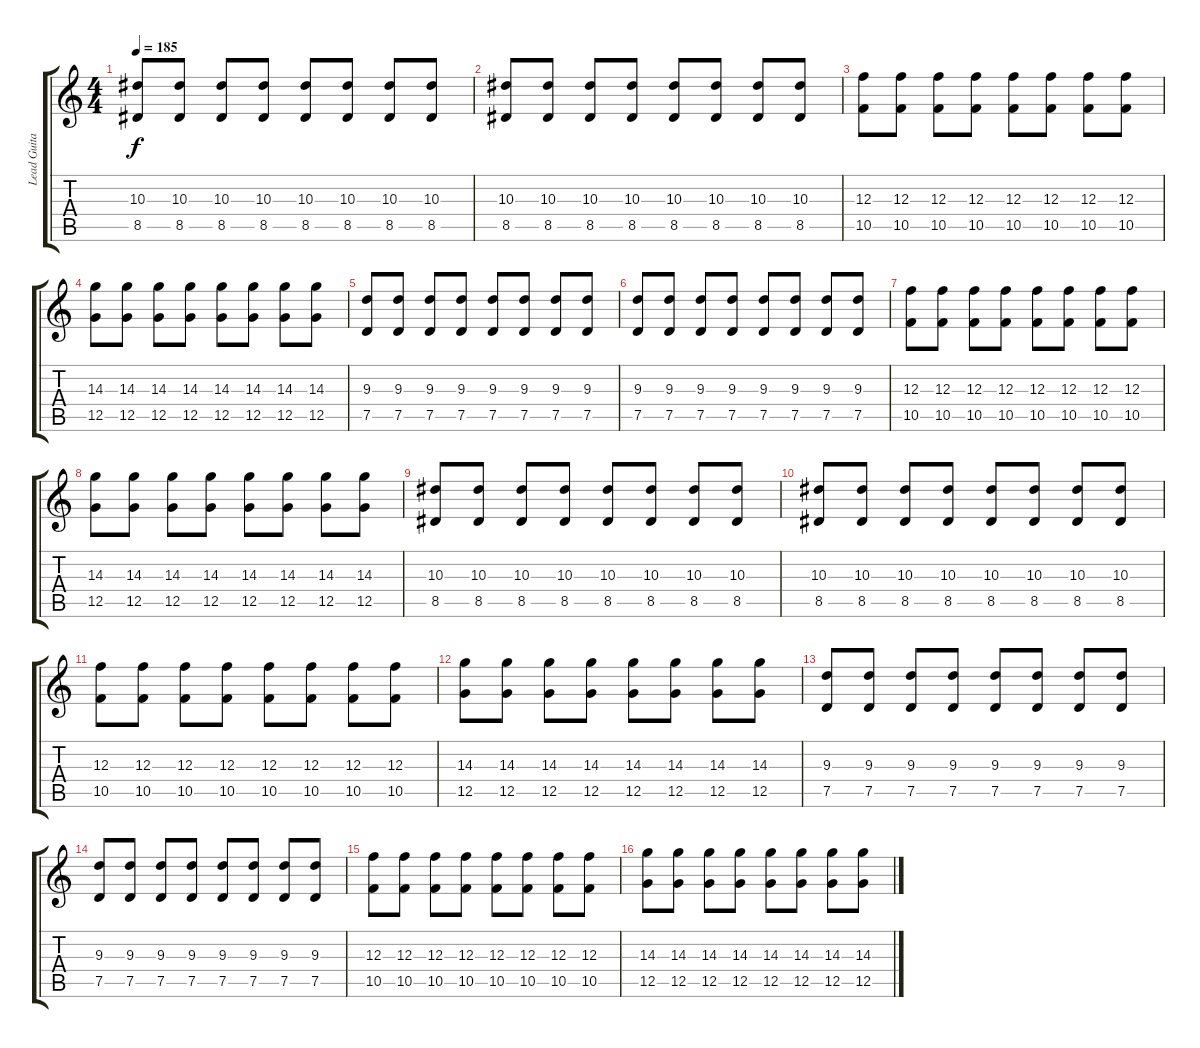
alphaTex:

\track ("Lead Guitar" "Lead Guita") {instrument overdrivenguitar}
\staff {score tabs}
\tuning (D4 A3 F3 C3 G2 C2) {hide}
\ts (4 4)
\tempo 185
\clef g2
\ks c
(10.3 8.5).8{dy f} (10.3 8.5).8 (10.3 8.5).8 (10.3 8.5).8 (10.3 8.5).8 (10.3 8.5).8 (10.3 8.5).8 (10.3 8.5).8 |
(10.3 8.5).8 (10.3 8.5).8 (10.3 8.5).8 (10.3 8.5).8 (10.3 8.5).8 (10.3 8.5).8 (10.3 8.5).8 (10.3 8.5).8 |
(12.3 10.5).8 (12.3 10.5).8 (12.3 10.5).8 (12.3 10.5).8 (12.3 10.5).8 (12.3 10.5).8 (12.3 10.5).8 (12.3 10.5).8 |
(14.3 12.5).8 (14.3 12.5).8 (14.3 12.5).8 (14.3 12.5).8 (14.3 12.5).8 (14.3 12.5).8 (14.3 12.5).8 (14.3 12.5).8 |
(9.3 7.5).8 (9.3 7.5).8 (9.3 7.5).8 (9.3 7.5).8 (9.3 7.5).8 (9.3 7.5).8 (9.3 7.5).8 (9.3 7.5).8 |
(9.3 7.5).8 (9.3 7.5).8 (9.3 7.5).8 (9.3 7.5).8 (9.3 7.5).8 (9.3 7.5).8 (9.3 7.5).8 (9.3 7.5).8 |
(12.3 10.5).8 (12.3 10.5).8 (12.3 10.5).8 (12.3 10.5).8 (12.3 10.5).8 (12.3 10.5).8 (12.3 10.5).8 (12.3 10.5).8 |
(14.3 12.5).8 (14.3 12.5).8 (14.3 12.5).8 (14.3 12.5).8 (14.3 12.5).8 (14.3 12.5).8 (14.3 12.5).8 (14.3 12.5).8 |
(10.3 8.5).8 (10.3 8.5).8 (10.3 8.5).8 (10.3 8.5).8 (10.3 8.5).8 (10.3 8.5).8 (10.3 8.5).8 (10.3 8.5).8 |
(10.3 8.5).8 (10.3 8.5).8 (10.3 8.5).8 (10.3 8.5).8 (10.3 8.5).8 (10.3 8.5).8 (10.3 8.5).8 (10.3 8.5).8 |
(12.3 10.5).8 (12.3 10.5).8 (12.3 10.5).8 (12.3 10.5).8 (12.3 10.5).8 (12.3 10.5).8 (12.3 10.5).8 (12.3 10.5).8 |
(14.3 12.5).8 (14.3 12.5).8 (14.3 12.5).8 (14.3 12.5).8 (14.3 12.5).8 (14.3 12.5).8 (14.3 12.5).8 (14.3 12.5).8 |
(9.3 7.5).8 (9.3 7.5).8 (9.3 7.5).8 (9.3 7.5).8 (9.3 7.5).8 (9.3 7.5).8 (9.3 7.5).8 (9.3 7.5).8 |
(9.3 7.5).8 (9.3 7.5).8 (9.3 7.5).8 (9.3 7.5).8 (9.3 7.5).8 (9.3 7.5).8 (9.3 7.5).8 (9.3 7.5).8 |
(12.3 10.5).8 (12.3 10.5).8 (12.3 10.5).8 (12.3 10.5).8 (12.3 10.5).8 (12.3 10.5).8 (12.3 10.5).8 (12.3 10.5).8 |
(14.3 12.5).8 (14.3 12.5).8 (14.3 12.5).8 (14.3 12.5).8 (14.3 12.5).8 (14.3 12.5).8 (14.3 12.5).8 (14.3 12.5).8
